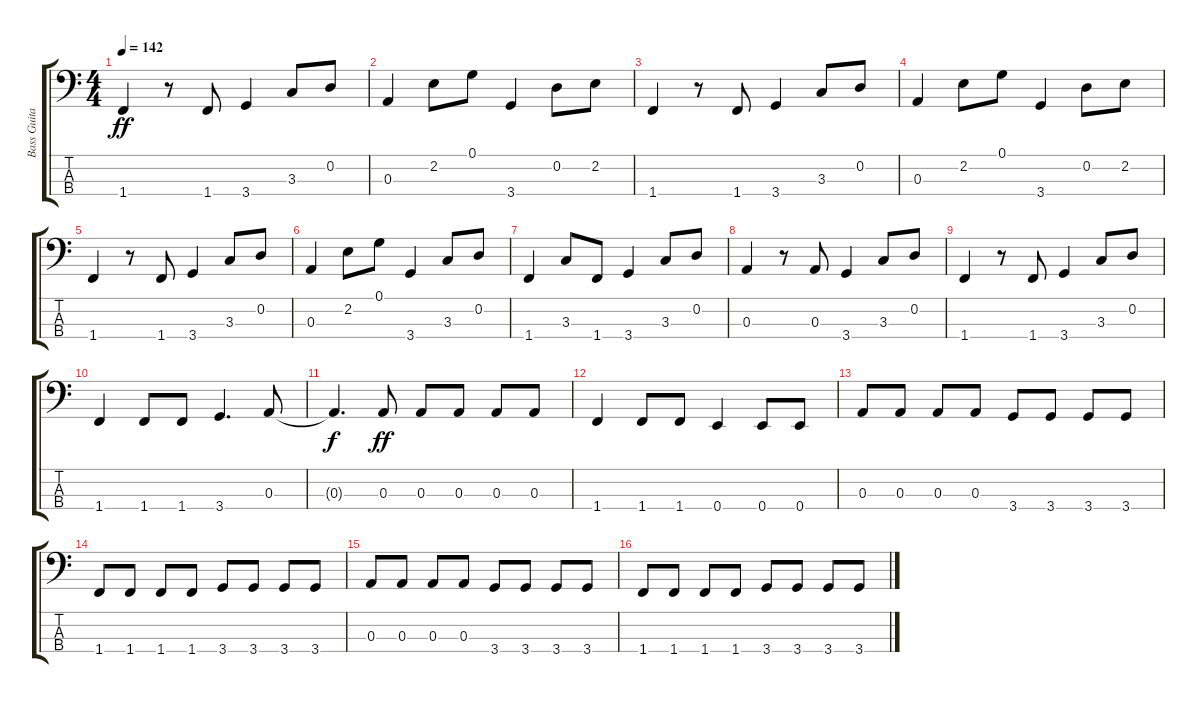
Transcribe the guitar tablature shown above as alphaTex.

\track ("Bass Guitar" "Bass Guita") {instrument electricbasspick}
\staff {score tabs}
\tuning (G2 D2 A1 E1) {hide}
\ts (4 4)
\tempo 142
\clef f4
\ks c
1.4.4{dy ff} r.8 1.4.8 3.4.4 3.3.8 0.2.8 |
0.3.4 2.2.8 0.1.8 3.4.4 0.2.8 2.2.8 |
1.4.4 r.8 1.4.8 3.4.4 3.3.8 0.2.8 |
0.3.4 2.2.8 0.1.8 3.4.4 0.2.8 2.2.8 |
1.4.4 r.8 1.4.8 3.4.4 3.3.8 0.2.8 |
0.3.4 2.2.8 0.1.8 3.4.4 3.3.8 0.2.8 |
1.4.4 3.3.8 1.4.8 3.4.4 3.3.8 0.2.8 |
0.3.4 r.8 0.3.8 3.4.4 3.3.8 0.2.8 |
1.4.4 r.8 1.4.8 3.4.4 3.3.8 0.2.8 |
1.4.4 1.4.8 1.4.8 3.4.4{d} 0.3.8 |
0.3{t}.4{d dy f} 0.3.8{dy ff} 0.3.8 0.3.8 0.3.8 0.3.8 |
1.4.4 1.4.8 1.4.8 0.4.4 0.4.8 0.4.8 |
0.3.8 0.3.8 0.3.8 0.3.8 3.4.8 3.4.8 3.4.8 3.4.8 |
1.4.8 1.4.8 1.4.8 1.4.8 3.4.8 3.4.8 3.4.8 3.4.8 |
0.3.8 0.3.8 0.3.8 0.3.8 3.4.8 3.4.8 3.4.8 3.4.8 |
1.4.8 1.4.8 1.4.8 1.4.8 3.4.8 3.4.8 3.4.8 3.4.8
